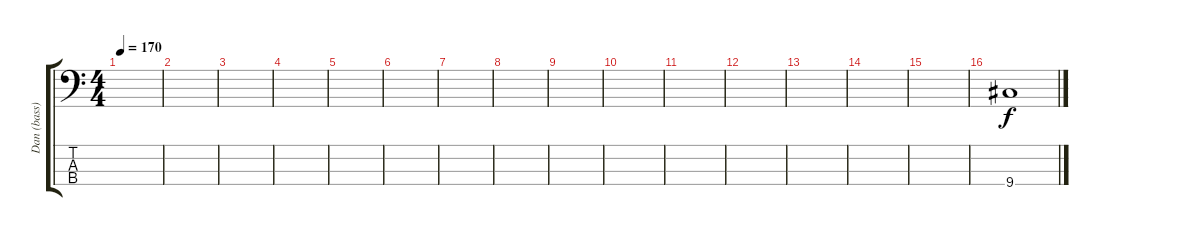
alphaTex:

\track ("Dan (bass)" "Dan (bass)") {instrument electricbassfinger}
\staff {score tabs}
\tuning (G2 D2 A1 E1) {hide}
\ts (4 4)
\tempo 170
\clef f4
\ks c
|
|
|
|
|
|
|
|
|
|
|
|
|
|
|
9.4.1
